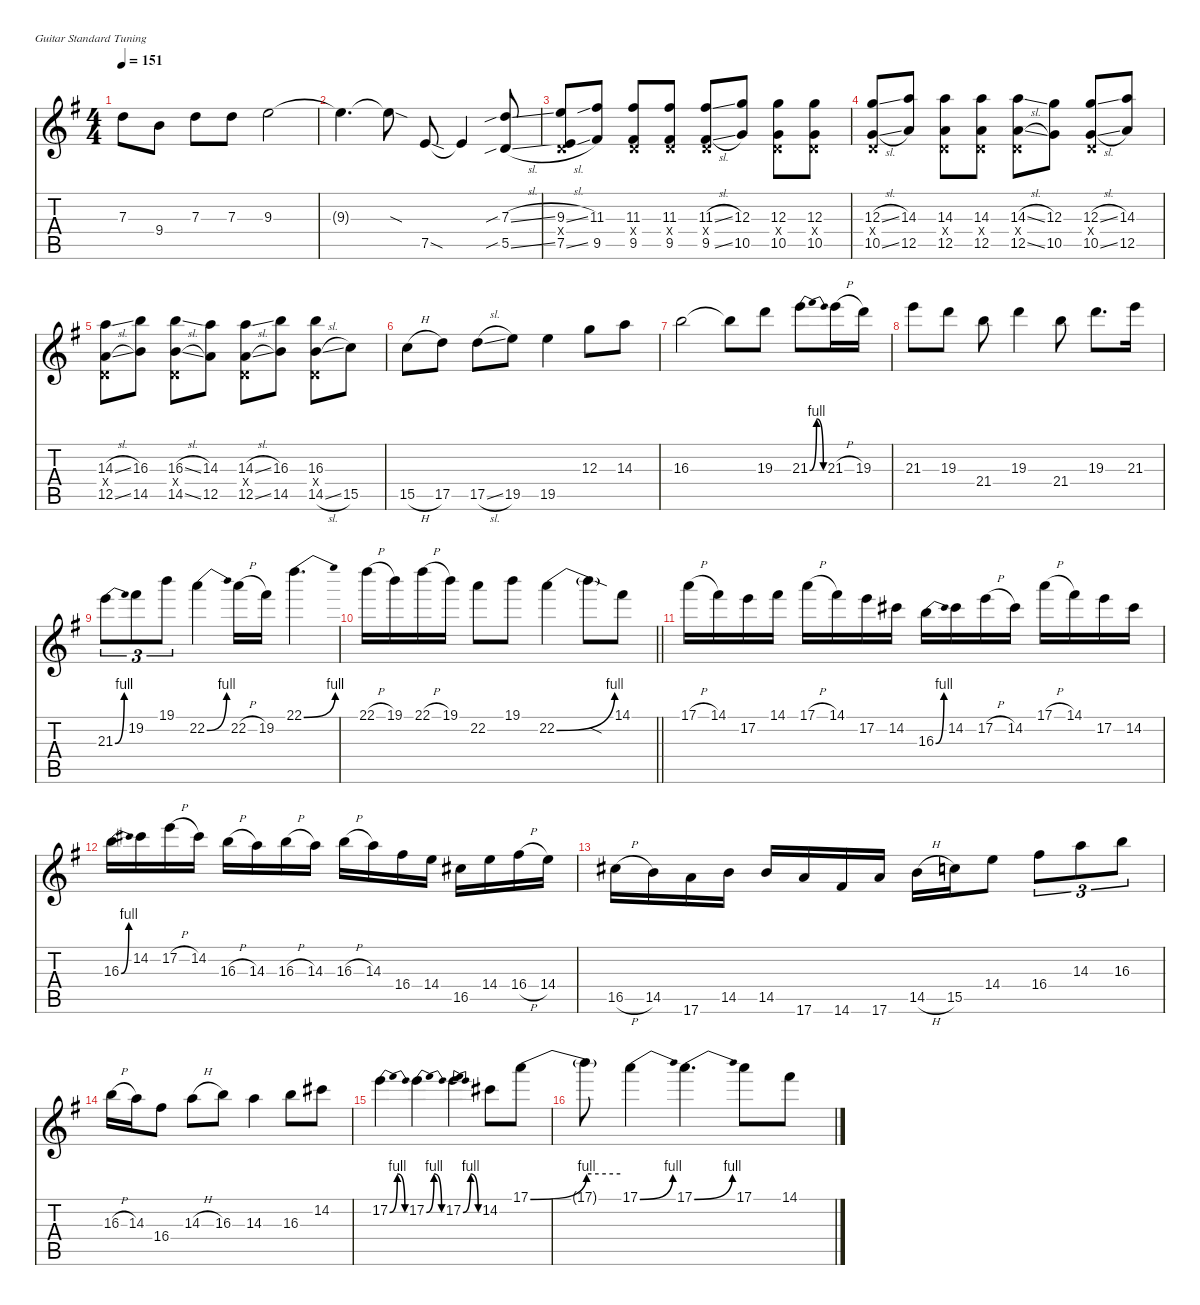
\defaultSystemsLayout 4
\hideDynamics
\bracketExtendMode nobrackets
\singleTrackTrackNamePolicy hidden
\multiTrackTrackNamePolicy hidden
\otherSystemsTrackNameOrientation horizontal
\track ("Guitar 2" "dist.guit.") {defaultSystemsLayout 16 instrument distortionguitar}
\staff {score tabs}
\tuning (E4 B3 G3 D3 A2 E2)
\ts (4 4)
\tempo 151
\clef g2
\ks eminor
7.3{acc forcenatural}.8{dy ff beam Down} 9.4{acc forcenatural}.8{beam Down} 7.3{acc forcenatural}.8{beam Down} 7.3{acc forcenatural}.8{beam Down} 9.3{acc forcenatural}.2{beam Down} |
9.3{t acc forcenatural}.4{d beam Down} 9.3{sod t acc forcenatural}.8{beam Down} 7.5{sod acc forcenatural}.8{beam Up} 7.5{t acc forcenatural}.4{dy f beam Up} (7.3{sib sl acc forcenatural} 5.5{sib sl acc forcenatural}).8{dy ff beam Up} |
(9.3{sl acc forcenatural} 0.4{x acc forcenatural} 7.5{sl acc forcenatural}).8{beam Up} (11.3{acc #} 9.5{acc #}).8{beam Up} (11.3{acc #} 0.4{x acc forcenatural} 9.5{acc #}).8{beam Up} (11.3{acc #} 0.4{x acc forcenatural} 9.5{acc #}).8{beam Up} (11.3{sl acc #} 0.4{x acc forcenatural} 9.5{sl acc #}).8{beam Up} (12.3{acc forcenatural} 10.5{acc forcenatural}).8{beam Up} (12.3{acc forcenatural} 0.4{x acc forcenatural} 10.5{acc forcenatural}).8{beam Down} (12.3{acc forcenatural} 0.4{x acc forcenatural} 10.5{acc forcenatural}).8{beam Down} |
(12.3{sl acc forcenatural} 0.4{x acc forcenatural} 10.5{sl acc forcenatural}).8{beam Up} (14.3{acc forcenatural} 12.5{acc forcenatural}).8{beam Up} (14.3{acc forcenatural} 0.4{x acc forcenatural} 12.5{acc forcenatural}).8{beam Down} (14.3{acc forcenatural} 0.4{x acc forcenatural} 12.5{acc forcenatural}).8{beam Down} (14.3{sl acc forcenatural} 0.4{x acc forcenatural} 12.5{sl acc forcenatural}).8{beam Down} (12.3{acc forcenatural} 10.5{acc forcenatural}).8{beam Down} (12.3{sl acc forcenatural} 0.4{x acc forcenatural} 10.5{sl acc forcenatural}).8{beam Up} (14.3{acc forcenatural} 12.5{acc forcenatural}).8{beam Up} |
(14.3{sl acc forcenatural} 0.4{x acc forcenatural} 12.5{sl acc forcenatural}).8{beam Down} (16.3{acc forcenatural} 14.5{acc forcenatural}).8{beam Down} (16.3{sl acc forcenatural} 0.4{x acc forcenatural} 14.5{sl acc forcenatural}).8{beam Down} (14.3{acc forcenatural} 12.5{acc forcenatural}).8{beam Down} (14.3{sl acc forcenatural} 0.4{x acc forcenatural} 12.5{sl acc forcenatural}).8{beam Down} (16.3{acc forcenatural} 14.5{acc forcenatural}).8{beam Down} (16.3{acc forcenatural} 0.4{x acc forcenatural} 14.5{sl acc forcenatural}).8{beam Down} 15.5{acc forcenatural}.8{beam Down} |
15.5{h acc forcenatural}.8{beam Down} 17.5{acc forcenatural}.8{beam Down} 17.5{sl acc forcenatural}.8{beam Down} 19.5{acc forcenatural}.8{beam Down} 19.5{acc forcenatural}.4{beam Down} 12.3{acc forcenatural}.8{beam Down} 14.3{acc forcenatural}.8{beam Down} |
16.3{acc forcenatural}.2{beam Down} 16.3{t acc forcenatural}.8{beam Down} 19.3{acc forcenatural}.8{beam Down} 21.3{be (bendrelease 0 0 15 4 30 4 45 0) acc forcenatural}.8{beam Down} 21.3{h acc forcenatural}.16{beam Down} 19.3{acc forcenatural}.16{beam Down} |
21.3{acc forcenatural}.8{beam Down} 19.3{acc forcenatural}.8{beam Down} 21.4{acc forcenatural}.8{beam Down} 19.3{acc forcenatural}.4{beam Down} 21.4{acc forcenatural}.8{beam Down} 19.3{acc forcenatural}.8{d beam Down} 21.3{acc forcenatural}.16{beam Down} |
21.3{be (bend 0 0 15 4) acc forcenatural}.8{tu (3 2) beam Down} 19.2{acc #}.8{tu (3 2) beam Down} 19.1{acc forcenatural}.8{tu (3 2) beam Down} 22.2{be (bend 0 0 15 4) acc forcenatural}.4{beam Down} 22.2{h acc forcenatural}.16{beam Down} 19.2{acc #}.16{beam Down} 22.1{be (bend 0 0 30 4) acc forcenatural}.4{d beam Down} |
\barLineRight lightlight
22.1{h acc forcenatural}.16{beam Down} 19.1{acc forcenatural}.16{beam Down} 22.1{h acc forcenatural}.16{beam Down} 19.1{acc forcenatural}.16{beam Down} 22.2{acc forcenatural}.8{beam Down} 19.1{acc forcenatural}.8{beam Down} 22.2{be (bend 0 0 60 4) acc forcenatural}.4{beam Down} 22.2{sod t}.8{beam Down} 14.1{acc #}.8{beam Down} |
17.1{h acc forcenatural}.16{beam Down} 14.1{acc #}.16{beam Down} 17.2{acc forcenatural}.16{beam Down} 14.1{acc #}.16{beam Down} 17.1{h acc forcenatural}.16{beam Down} 14.1{acc #}.16{beam Down} 17.2{acc forcenatural}.16{beam Down} 14.2{acc #}.16{beam Down} 16.3{be (bend 0 0 30 4) acc forcenatural}.16{beam Down} 14.2{acc #}.16{beam Down} 17.2{h acc forcenatural}.16{beam Down} 14.2{acc #}.16{beam Down} 17.1{h acc forcenatural}.16{beam Down} 14.1{acc #}.16{beam Down} 17.2{acc forcenatural}.16{beam Down} 14.2{acc #}.16{beam Down} |
16.3{be (bend 0 0 30 4) acc forcenatural}.16{beam Down} 14.2{acc #}.16{beam Down} 17.2{h acc forcenatural}.16{beam Down} 14.2{acc #}.16{beam Down} 16.3{h acc forcenatural}.16{beam Down} 14.3{acc forcenatural}.16{beam Down} 16.3{h acc forcenatural}.16{beam Down} 14.3{acc forcenatural}.16{beam Down} 16.3{h acc forcenatural}.16{beam Down} 14.3{acc forcenatural}.16{beam Down} 16.4{acc #}.16{beam Down} 14.4{acc forcenatural}.16{beam Down} 16.5{acc #}.16{beam Down} 14.4{acc forcenatural}.16{beam Down} 16.4{h acc #}.16{beam Down} 14.4{acc forcenatural}.16{beam Down} |
16.5{h acc #}.16{beam Down} 14.5{acc forcenatural}.16{beam Down} 17.6{acc forcenatural}.16{beam Down} 14.5{acc forcenatural}.16{beam Down} 14.5{acc forcenatural}.16{beam Up} 17.6{acc forcenatural}.16{beam Up} 14.6{acc #}.16{beam Up} 17.6{acc forcenatural}.16{beam Up} 14.5{h acc forcenatural}.16{beam Down} 15.5{acc forcenatural}.16{beam Down} 14.4{acc forcenatural}.8{beam Down} 16.4{acc #}.8{tu (3 2) beam Down} 14.3{acc forcenatural}.8{tu (3 2) beam Down} 16.3{acc forcenatural}.8{tu (3 2) beam Down} |
16.3{h acc forcenatural}.16{beam Down} 14.3{acc forcenatural}.16{beam Down} 16.4{acc #}.8{beam Down} 14.3{h acc forcenatural}.8{beam Down} 16.3{acc forcenatural}.8{beam Down} 14.3{acc forcenatural}.4{beam Down} 16.3{acc forcenatural}.8{beam Down} 14.2{acc #}.8{beam Down} |
17.2{be (bendrelease 0 0 15 4 30 4 45 0) acc forcenatural}.4{beam Down} 17.2{be (bendrelease 0 0 15 4 30 4 45 0) acc forcenatural}.4{beam Down} 17.2{be (bendrelease 0 0 15 4 30 4 45 0) acc forcenatural}.4{beam Down} 14.2{acc #}.8{beam Down} 17.1{be (bend 0 0 60 4) acc forcenatural}.8{beam Down} |
17.1{be (hold 0 4 60 4) t}.8{beam Down} 17.1{be (bend 0 0 34.9999992 4) acc forcenatural}.4{beam Down} 17.1{be (bend 0 0 31.0000008 4) acc forcenatural}.4{d beam Down} 17.1{acc forcenatural}.8{beam Down} 14.1{acc #}.8{beam Down}
